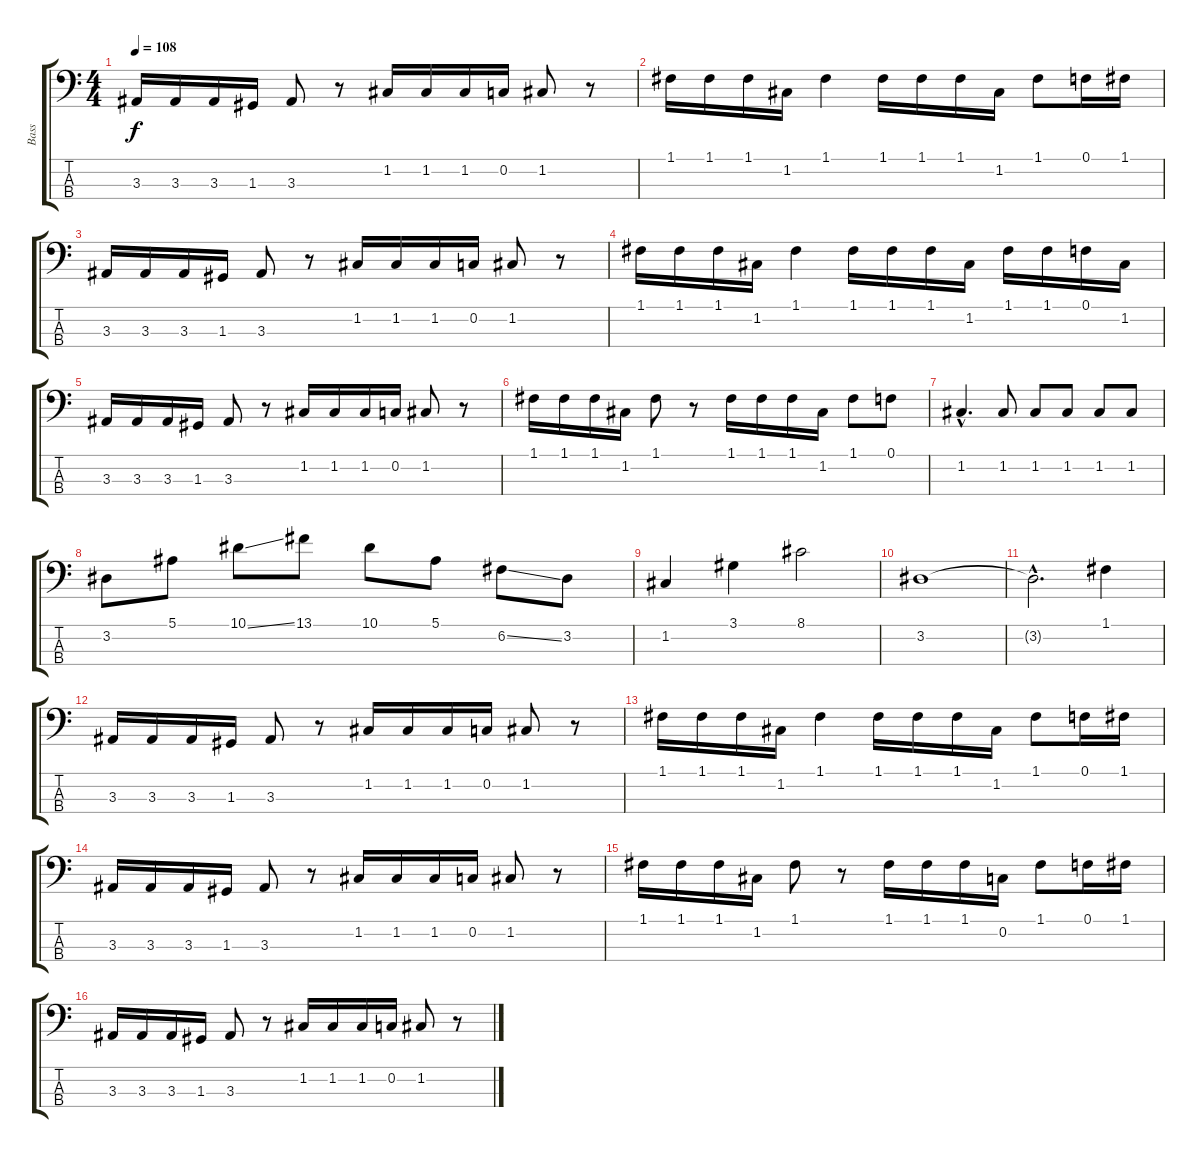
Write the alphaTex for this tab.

\track ("Bass" "Bass") {instrument electricbassfinger}
\staff {score tabs}
\tuning (F2 C2 G1 D1) {hide}
\ts (4 4)
\tempo 108
\clef f4
\ks c
3.3.16{dy f} 3.3.16 3.3.16 1.3.16 3.3.8 r.8 1.2.16 1.2.16 1.2.16 0.2.16 1.2.8 r.8 |
1.1.16 1.1.16 1.1.16 1.2.16 1.1.4 1.1.16 1.1.16 1.1.16 1.2.16 1.1.8 0.1.16 1.1.16 |
3.3.16 3.3.16 3.3.16 1.3.16 3.3.8 r.8 1.2.16 1.2.16 1.2.16 0.2.16 1.2.8 r.8 |
1.1.16 1.1.16 1.1.16 1.2.16 1.1.4 1.1.16 1.1.16 1.1.16 1.2.16 1.1.16 1.1.16 0.1.16 1.2.16 |
3.3.16 3.3.16 3.3.16 1.3.16 3.3.8 r.8 1.2.16 1.2.16 1.2.16 0.2.16 1.2.8 r.8 |
1.1.16 1.1.16 1.1.16 1.2.16 1.1.8 r.8 1.1.16 1.1.16 1.1.16 1.2.16 1.1.8 0.1.8 |
1.2{hac}.4{d} 1.2.8 1.2.8 1.2.8 1.2.8 1.2.8 |
3.2.8 5.1.8 10.1{ss}.8 13.1.8 10.1.8 5.1.8 6.2{ss}.8 3.2.8 |
1.2.4 3.1.4 8.1.2 |
3.2.1 |
3.2{hac t}.2{d} 1.1.4 |
3.3.16 3.3.16 3.3.16 1.3.16 3.3.8 r.8 1.2.16 1.2.16 1.2.16 0.2.16 1.2.8 r.8 |
1.1.16 1.1.16 1.1.16 1.2.16 1.1.4 1.1.16 1.1.16 1.1.16 1.2.16 1.1.8 0.1.16 1.1.16 |
3.3.16 3.3.16 3.3.16 1.3.16 3.3.8 r.8 1.2.16 1.2.16 1.2.16 0.2.16 1.2.8 r.8 |
1.1.16 1.1.16 1.1.16 1.2.16 1.1.8 r.8 1.1.16 1.1.16 1.1.16 0.2.16 1.1.8 0.1.16 1.1.16 |
3.3.16 3.3.16 3.3.16 1.3.16 3.3.8 r.8 1.2.16 1.2.16 1.2.16 0.2.16 1.2.8 r.8
